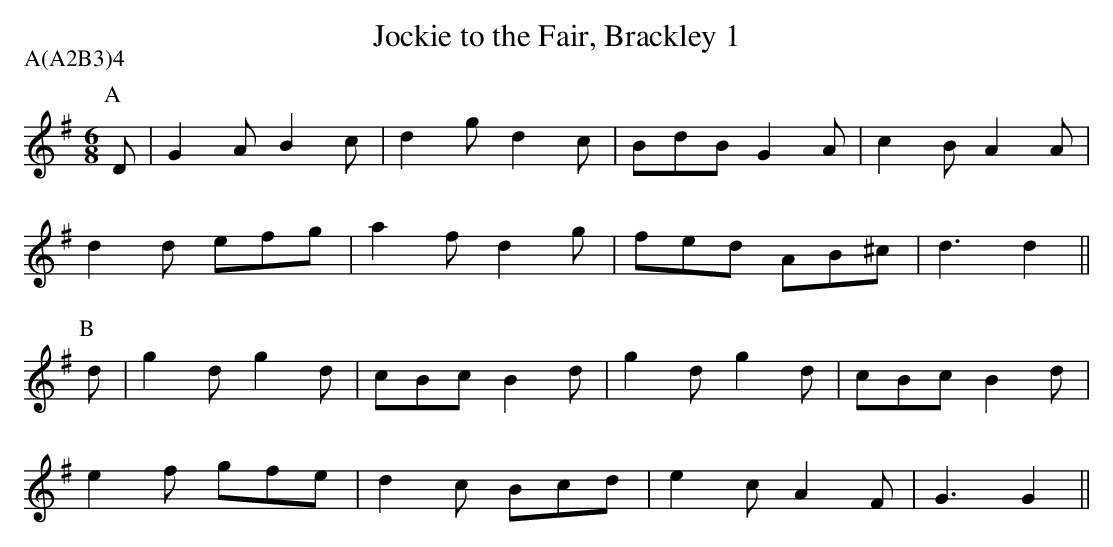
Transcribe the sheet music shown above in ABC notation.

X:1
T:Jockie to the Fair, Brackley 1
M:6/8
L:1/8
P:A(A2B3)4
K:G
P:A
D|G2A B2c|d2g d2c|BdB G2A |c2B A2A|
d2d efg|a2f d2g|fed AB^c|d3  d2 ||
P:B
d|g2d g2d|cBc B2d|g2d g2d |cBc B2d|
e2f gfe|d2c Bcd|e2c A2F |G3  G2 ||
